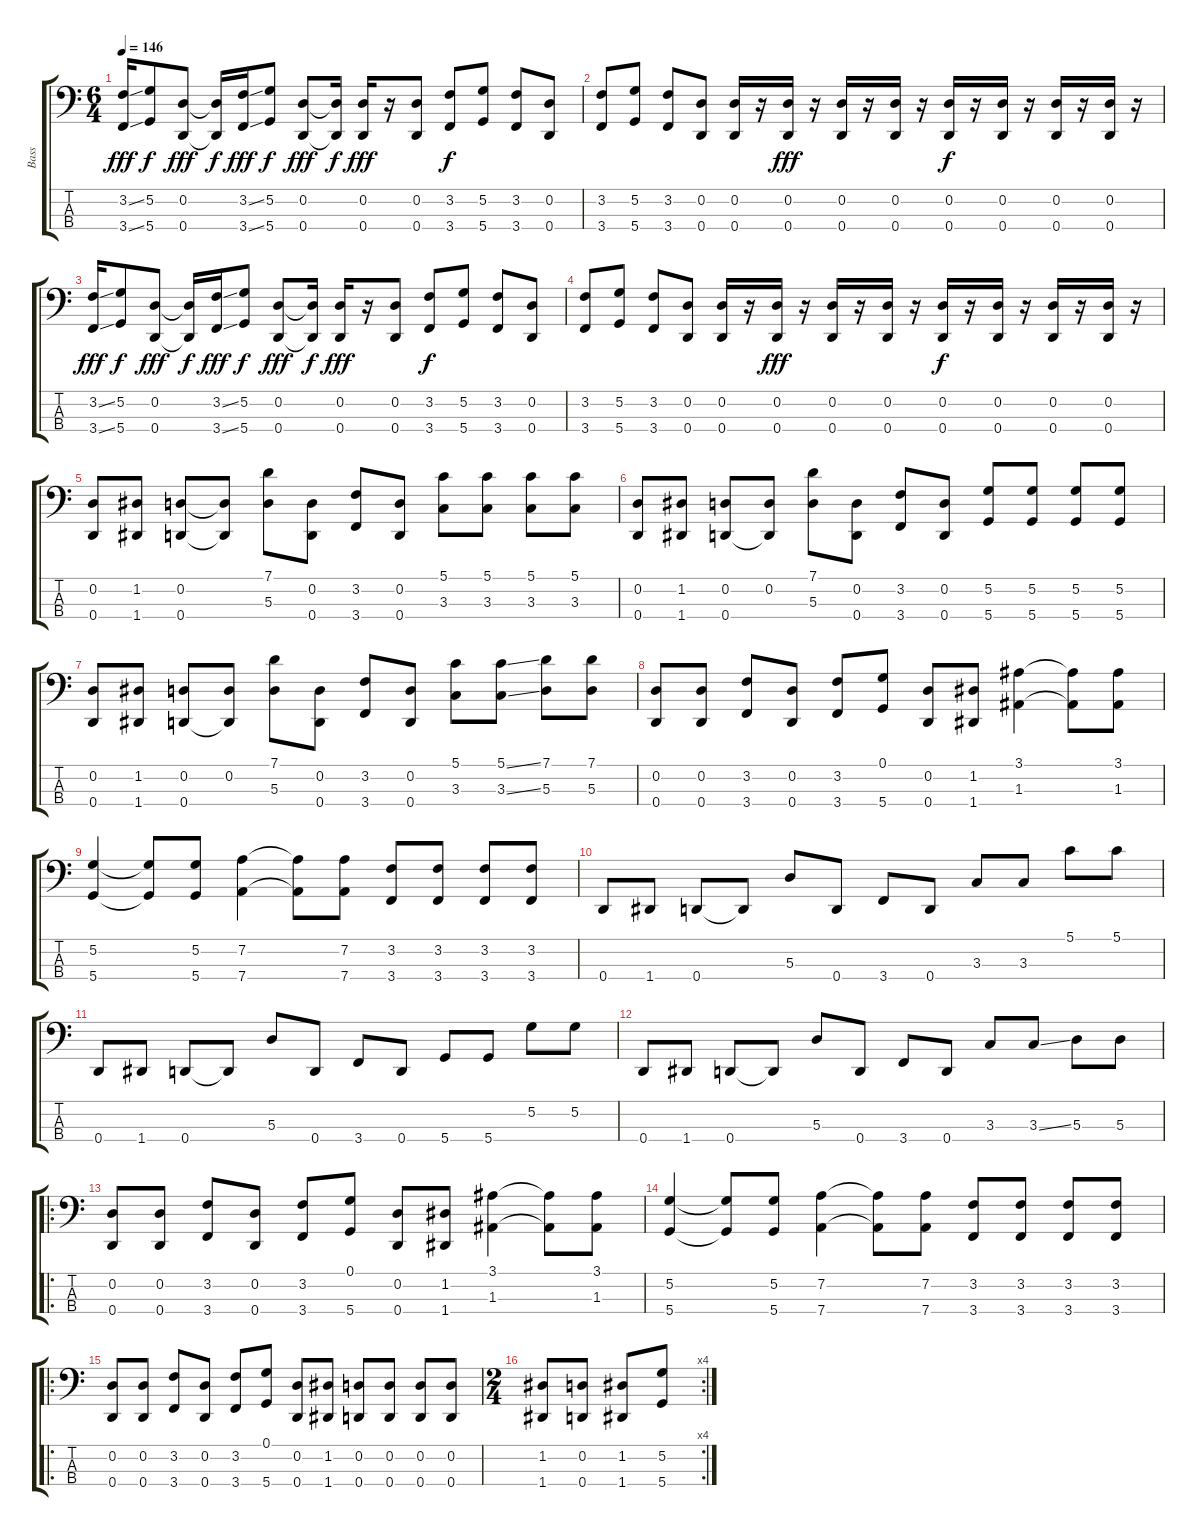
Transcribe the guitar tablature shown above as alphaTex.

\track ("Bass" "Bass") {instrument electricbasspick}
\staff {score tabs}
\tuning (G2 D2 A1 D1) {hide}
\ts (6 4)
\tempo 146
\clef f4
\ks c
(3.2{ss} 3.4{ss}).16{dy fff} (5.2 5.4).8{dy f} (0.2 0.4).8{dy fff} (0.2{t} 0.4{t}).16{dy f} (3.2{ss} 3.4{ss}).16{dy fff} (5.2 5.4).8{dy f} (0.2 0.4).8{dy fff} (0.2{t} 0.4{t}).16{dy f} (0.2 0.4).16{dy fff} r.16 (0.2 0.4).8 (3.2 3.4).8{dy f} (5.2 5.4).8 (3.2 3.4).8 (0.2 0.4).8 |
(3.2 3.4).8 (5.2 5.4).8 (3.2 3.4).8 (0.2 0.4).8 (0.2 0.4).16 r.16 (0.2 0.4).16{dy fff} r.16 (0.2 0.4).16 r.16 (0.2 0.4).16 r.16 (0.2 0.4).16{dy f} r.16 (0.2 0.4).16 r.16 (0.2 0.4).16 r.16 (0.2 0.4).16 r.16 |
(3.2{ss} 3.4{ss}).16{dy fff} (5.2 5.4).8{dy f} (0.2 0.4).8{dy fff} (0.2{t} 0.4{t}).16{dy f} (3.2{ss} 3.4{ss}).16{dy fff} (5.2 5.4).8{dy f} (0.2 0.4).8{dy fff} (0.2{t} 0.4{t}).16{dy f} (0.2 0.4).16{dy fff} r.16 (0.2 0.4).8 (3.2 3.4).8{dy f} (5.2 5.4).8 (3.2 3.4).8 (0.2 0.4).8 |
(3.2 3.4).8 (5.2 5.4).8 (3.2 3.4).8 (0.2 0.4).8 (0.2 0.4).16 r.16 (0.2 0.4).16{dy fff} r.16 (0.2 0.4).16 r.16 (0.2 0.4).16 r.16 (0.2 0.4).16{dy f} r.16 (0.2 0.4).16 r.16 (0.2 0.4).16 r.16 (0.2 0.4).16 r.16 |
(0.2 0.4).8 (1.2 1.4).8 (0.2 0.4).8 (0.2{t} 0.4{t}).8 (7.1 5.3).8 (0.2 0.4).8 (3.2 3.4).8 (0.2 0.4).8 (5.1 3.3).8 (5.1 3.3).8 (5.1 3.3).8 (5.1 3.3).8 |
(0.2 0.4).8 (1.2 1.4).8 (0.2 0.4).8 (0.2 0.4{t}).8 (7.1 5.3).8 (0.2 0.4).8 (3.2 3.4).8 (0.2 0.4).8 (5.2 5.4).8 (5.2 5.4).8 (5.2 5.4).8 (5.2 5.4).8 |
(0.2 0.4).8 (1.2 1.4).8 (0.2 0.4).8 (0.2 0.4{t}).8 (7.1 5.3).8 (0.2 0.4).8 (3.2 3.4).8 (0.2 0.4).8 (5.1 3.3).8 (5.1{ss} 3.3{ss}).8 (7.1 5.3).8 (7.1 5.3).8 |
(0.2 0.4).8 (0.2 0.4).8 (3.2 3.4).8 (0.2 0.4).8 (3.2 3.4).8 (0.1 5.4).8 (0.2 0.4).8 (1.2 1.4).8 (3.1 1.3).4 (3.1{t} 1.3{t}).8 (3.1 1.3).8 |
(5.2 5.4).4 (5.2{t} 5.4{t}).8 (5.2 5.4).8 (7.2 7.4).4 (7.2{t} 7.4{t}).8 (7.2 7.4).8 (3.2 3.4).8 (3.2 3.4).8 (3.2 3.4).8 (3.2 3.4).8 |
0.4.8 1.4.8 0.4.8 0.4{t}.8 5.3.8 0.4.8 3.4.8 0.4.8 3.3.8 3.3.8 5.1.8 5.1.8 |
0.4.8 1.4.8 0.4.8 0.4{t}.8 5.3.8 0.4.8 3.4.8 0.4.8 5.4.8 5.4.8 5.2.8 5.2.8 |
0.4.8 1.4.8 0.4.8 0.4{t}.8 5.3.8 0.4.8 3.4.8 0.4.8 3.3.8 3.3{ss}.8 5.3.8 5.3.8 |
\ro
(0.2 0.4).8 (0.2 0.4).8 (3.2 3.4).8 (0.2 0.4).8 (3.2 3.4).8 (0.1 5.4).8 (0.2 0.4).8 (1.2 1.4).8 (3.1 1.3).4 (3.1{t} 1.3{t}).8 (3.1 1.3).8 |
(5.2 5.4).4 (5.2{t} 5.4{t}).8 (5.2 5.4).8 (7.2 7.4).4 (7.2{t} 7.4{t}).8 (7.2 7.4).8 (3.2 3.4).8 (3.2 3.4).8 (3.2 3.4).8 (3.2 3.4).8 |
\ro
(0.2 0.4).8 (0.2 0.4).8 (3.2 3.4).8 (0.2 0.4).8 (3.2 3.4).8 (0.1 5.4).8 (0.2 0.4).8 (1.2 1.4).8 (0.2 0.4).8 (0.2 0.4).8 (0.2 0.4).8 (0.2 0.4).8 |
\rc 4
\ts (2 4)
(1.2 1.4).8 (0.2 0.4).8 (1.2 1.4).8 (5.2 5.4).8
